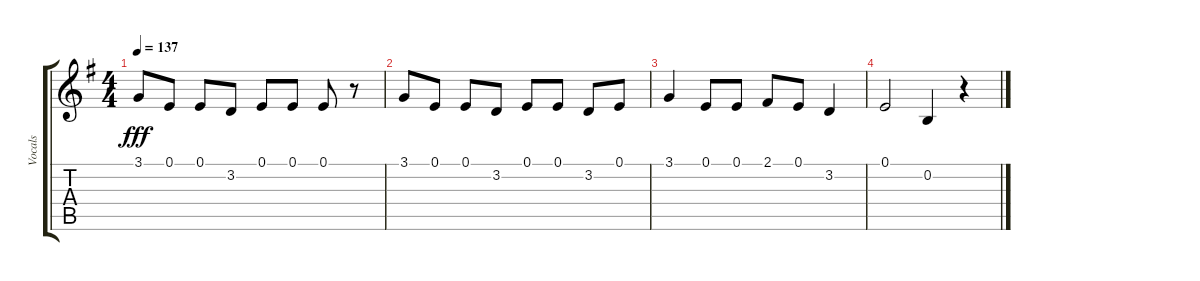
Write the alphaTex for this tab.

\track ("Vocals" "Vocals") {instrument voiceoohs}
\staff {score tabs}
\tuning (E4 B3 G3 D3 A2 E2) {hide}
\ts (4 4)
\tempo 137
\clef g2
\ks g
3.1.8{dy fff} 0.1.8 0.1.8 3.2.8 0.1.8 0.1.8 0.1.8 r.8 |
3.1.8 0.1.8 0.1.8 3.2.8 0.1.8 0.1.8 3.2.8 0.1.8 |
3.1.4 0.1.8 0.1.8 2.1.8 0.1.8 3.2.4 |
0.1.2 0.2.4 r.4
